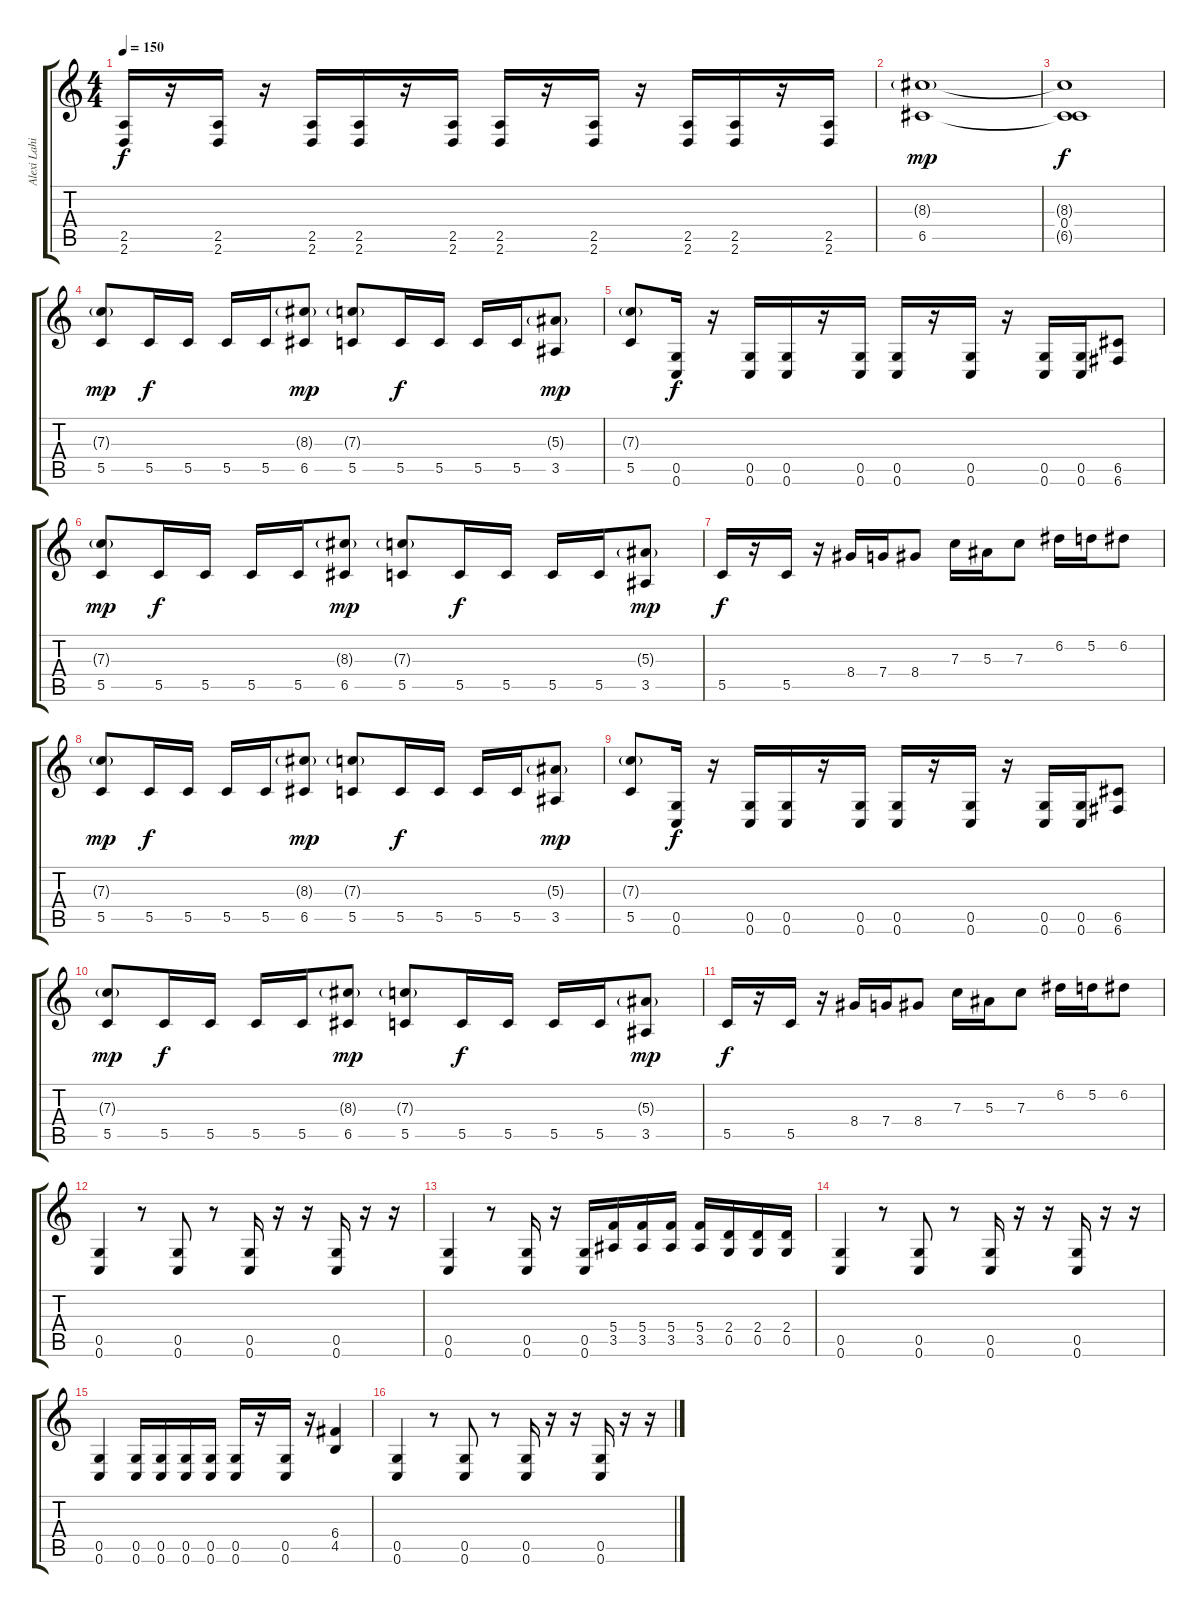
\track ("Alexi Lahio" "Alexi Lahi") {instrument distortionguitar}
\staff {score tabs}
\tuning (D4 A3 F3 C3 G2 C2) {hide}
\ts (4 4)
\tempo 150
\clef g2
\ks c
(2.5 2.6).16{dy f} r.16 (2.5 2.6).16 r.16 (2.5 2.6).16 (2.5 2.6).16 r.16 (2.5 2.6).16 (2.5 2.6).16 r.16 (2.5 2.6).16 r.16 (2.5 2.6).16 (2.5 2.6).16 r.16 (2.5 2.6).16 |
(8.3{g} 6.5).1{dy mp} |
(8.3{t} 0.4 6.5{t}).1{dy f} |
(7.3{g} 5.5).8{dy mp} 5.5.16{dy f} 5.5.16 5.5.16 5.5.16 (8.3{g} 6.5).8{dy mp} (7.3{g} 5.5).8 5.5.16{dy f} 5.5.16 5.5.16 5.5.16 (5.3{g} 3.5).8{dy mp} |
(7.3{g} 5.5).8 (0.5 0.6).16{dy f} r.16 (0.5 0.6).16 (0.5 0.6).16 r.16 (0.5 0.6).16 (0.5 0.6).16 r.16 (0.5 0.6).16 r.16 (0.5 0.6).16 (0.5 0.6).16 (6.5 6.6).8 |
(7.3{g} 5.5).8{dy mp} 5.5.16{dy f} 5.5.16 5.5.16 5.5.16 (8.3{g} 6.5).8{dy mp} (7.3{g} 5.5).8 5.5.16{dy f} 5.5.16 5.5.16 5.5.16 (5.3{g} 3.5).8{dy mp} |
5.5.16{dy f} r.16 5.5.16 r.16 8.4.16 7.4.16 8.4.8 7.3.16 5.3.16 7.3.8 6.2.16 5.2.16 6.2.8 |
(7.3{g} 5.5).8{dy mp} 5.5.16{dy f} 5.5.16 5.5.16 5.5.16 (8.3{g} 6.5).8{dy mp} (7.3{g} 5.5).8 5.5.16{dy f} 5.5.16 5.5.16 5.5.16 (5.3{g} 3.5).8{dy mp} |
(7.3{g} 5.5).8 (0.5 0.6).16{dy f} r.16 (0.5 0.6).16 (0.5 0.6).16 r.16 (0.5 0.6).16 (0.5 0.6).16 r.16 (0.5 0.6).16 r.16 (0.5 0.6).16 (0.5 0.6).16 (6.5 6.6).8 |
(7.3{g} 5.5).8{dy mp} 5.5.16{dy f} 5.5.16 5.5.16 5.5.16 (8.3{g} 6.5).8{dy mp} (7.3{g} 5.5).8 5.5.16{dy f} 5.5.16 5.5.16 5.5.16 (5.3{g} 3.5).8{dy mp} |
5.5.16{dy f} r.16 5.5.16 r.16 8.4.16 7.4.16 8.4.8 7.3.16 5.3.16 7.3.8 6.2.16 5.2.16 6.2.8 |
(0.5 0.6).4 r.8 (0.5 0.6).8 r.8 (0.5 0.6).16 r.16 r.16 (0.5 0.6).16 r.16 r.16 |
(0.5 0.6).4 r.8 (0.5 0.6).16 r.16 (0.5 0.6).16 (5.4 3.5).16 (5.4 3.5).16 (5.4 3.5).16 (5.4 3.5).16 (2.4 0.5).16 (2.4 0.5).16 (2.4 0.5).16 |
(0.5 0.6).4 r.8 (0.5 0.6).8 r.8 (0.5 0.6).16 r.16 r.16 (0.5 0.6).16 r.16 r.16 |
(0.5 0.6).4 (0.5 0.6).16 (0.5 0.6).16 (0.5 0.6).16 (0.5 0.6).16 (0.5 0.6).16 r.16 (0.5 0.6).16 r.16 (6.4 4.5).4 |
(0.5 0.6).4 r.8 (0.5 0.6).8 r.8 (0.5 0.6).16 r.16 r.16 (0.5 0.6).16 r.16 r.16
